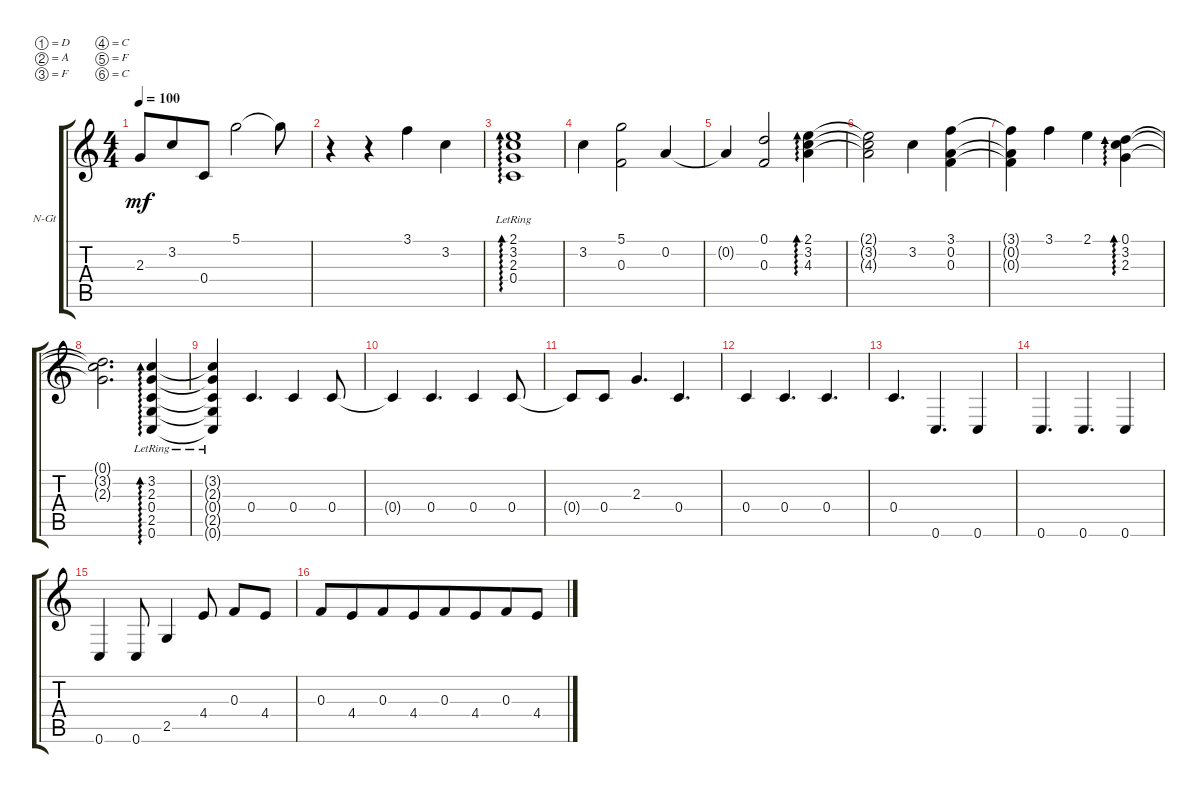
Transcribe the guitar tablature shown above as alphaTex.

\defaultSystemsLayout 4
\bracketExtendMode groupsimilarinstruments
\firstSystemTrackNameOrientation horizontal
\otherSystemsTrackNameOrientation horizontal
\track ("Nylon Guitar" "N-Gt") {instrument acousticguitarnylon}
\staff {score tabs}
\tuning (D4 A3 F3 C3 F2 C2)
\ts (4 4)
\tempo 100
\clef g2
\ks c
2.3.8{dy mf instrument acousticguitarnylon beam merge} 3.2.8{beam merge} 0.4.8 5.1.2 5.1{t}.8 |
r.4 r.4 3.1.4 3.2.4 |
(2.1{lr} 3.2{lr} 2.3{lr} 0.4{lr}).1{ad 0} |
3.2.4 (5.1 0.3).2 0.2.4 |
0.2{t}.4 (0.1 0.3).2 (2.1 3.2 4.3).4{ad 0} |
(2.1{t} 3.2{t} 4.3{t}).2 3.2.4 (3.1 0.2 0.3).4 |
(3.1{t} 0.2{t} 0.3{t}).4 3.1.4 2.1.4 (0.1 3.2 2.3).4{ad 0} |
(0.1{t} 3.2{t} 2.3{t}).2{d} (3.2{lr} 2.3{lr} 0.4{lr} 2.5{lr} 0.6{lr}).4{ad 0} |
(3.2{lr t} 2.3{lr t} 0.4{lr t} 2.5{lr t} 0.6{lr t}).4 0.4.4{d} 0.4.4 0.4.8 |
0.4{t}.4 0.4.4{d} 0.4.4 0.4.8 |
0.4{t}.8 0.4.8 2.3.4{d beam merge} 0.4.4{d} |
0.4.4 0.4.4{d} 0.4.4{d} |
0.4.4{d} 0.6.4{d} 0.6.4 |
0.6.4{d} 0.6.4{d} 0.6.4 |
0.6.4 0.6.8 2.5.4 4.4.8 0.3.8 4.4.8 |
0.3.8{beam merge} 4.4.8{beam merge} 0.3.8{beam merge} 4.4.8{beam merge} 0.3.8{beam merge} 4.4.8{beam merge} 0.3.8{beam merge} 4.4.8
